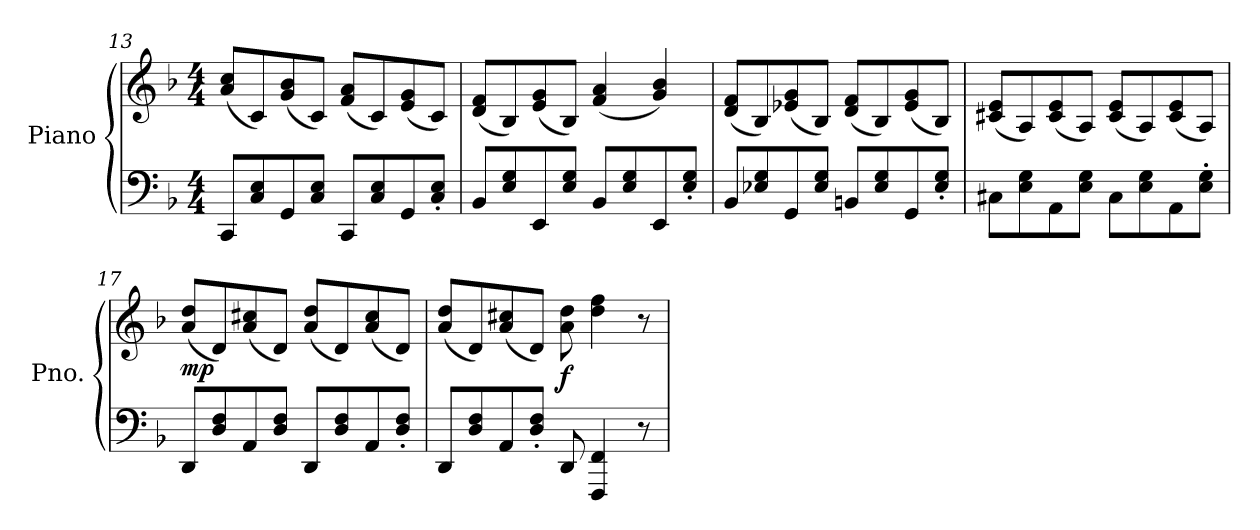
**kern	**kern	**dynam
*part1	*part1	*part1
*staff2	*staff1	*staff1/2
*I"Piano	*	*
*I'Pno.	*	*
!!LO:LB:g=z
*clefF4	*clefG2	*
*k[b-]	*k[b-]	*
*M4/4	*M4/4	*
=13	=13	=13
8CC/L	(<8a/ 8cc/L	.
8C/ 8E/	8c/)	.
8GG/	(<8g/ 8b-/	.
8C/ 8E/J	8c/J)	.
8CC/L	(<8f/ 8a/L	.
8C/ 8E/	8c/)	.
8GG/	(<8e/ 8g/	.
8C/' 8E/'J	8c/J)	.
=14	=14	=14
8BB-/L	(<8d/ 8f/L	.
8E/ 8G/	8B-/)	.
8EE/	(<8e/ 8g/	.
8E/ 8G/J	8B-/J)	.
8BB-/L	(<4f/ 4a/	.
8E/ 8G/	.	.
8EE/	4g/ 4b-/)	.
8E/' 8G/'J	.	.
=15	=15	=15
8BB-/L	(<8d/ 8f/L	.
8E-X/ 8G/	8B-/)	.
8GG/	(<8e-X/ 8g/	.
8E-/ 8G/J	8B-/J)	.
8BBn/L	(<8d/ 8f/L	.
8E-/ 8G/	8B-/)	.
8GG/	(<8e-/ 8g/	.
8E-/' 8G/'J	8B-/J)	.
=16	=16	=16
8C#X\L	(<8c#X/ 8e/L	.
8E\ 8G\	8A/)	.
8AA\	(<8c#/ 8e/	.
8E\ 8G\J	8A/J)	.
8C#\L	(<8c#/ 8e/L	.
8E\ 8G\	8A/)	.
8AA\	(<8c#/ 8e/	.
8E\' 8G\'J	8A/J)	.
!!LO:LB:g=z
=17	=17	=17
!	!	!LO:DY:b
8DD/L	(<8a/ 8dd/L	mp
8D/ 8F/	8d/)	.
8AA/	(<8a/ 8cc#X/	.
8D/ 8F/J	8d/J)	.
8DD/L	(<8a/ 8dd/L	.
8D/ 8F/	8d/)	.
8AA/	(<8a/ 8cc#/	.
8D/' 8F/'J	8d/J)	.
=18	=18	=18
8DD/L	(<8a/ 8dd/L	.
8D/ 8F/	8d/)	.
8AA/	(<8a/ 8cc#X/	.
8D/' 8F/'J	8d/J)	.
!	!	!LO:DY:b
8DD/	8a\ 8dd\	f
4FFF/ 4FF/	4dd\ 4ff\	.
8r	8r	.
=	=	=
*-	*-	*-
